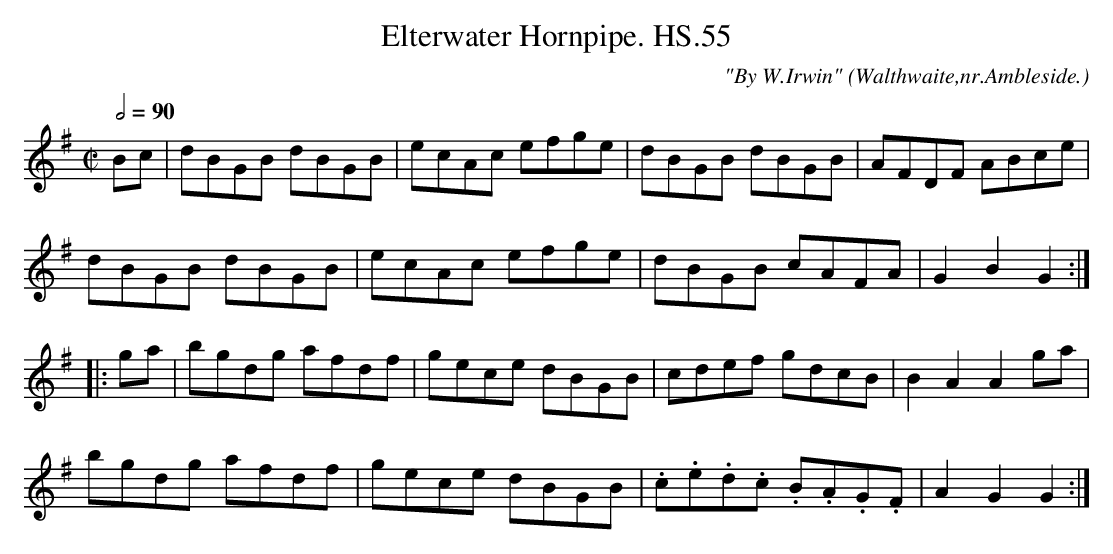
X:1
T:Elterwater Hornpipe. HS.55
C:"By W.Irwin"
L:1/8
M:C|
O:Walthwaite,nr.Ambleside.
Q:1/2=90
K:G
Bc|dBGB dBGB|ecAc efge|dBGB dBGB|AFDF ABce|!
dBGB dBGB|ecAc efge|dBGB cAFA|G2B2G2:|!
|:ga|bgdg afdf|gece dBGB|cdef gdcB|B2A2A2ga|!
bgdg afdf|gece dBGB|.c.e.d.c .B.A.G.F|A2G2G2:|
